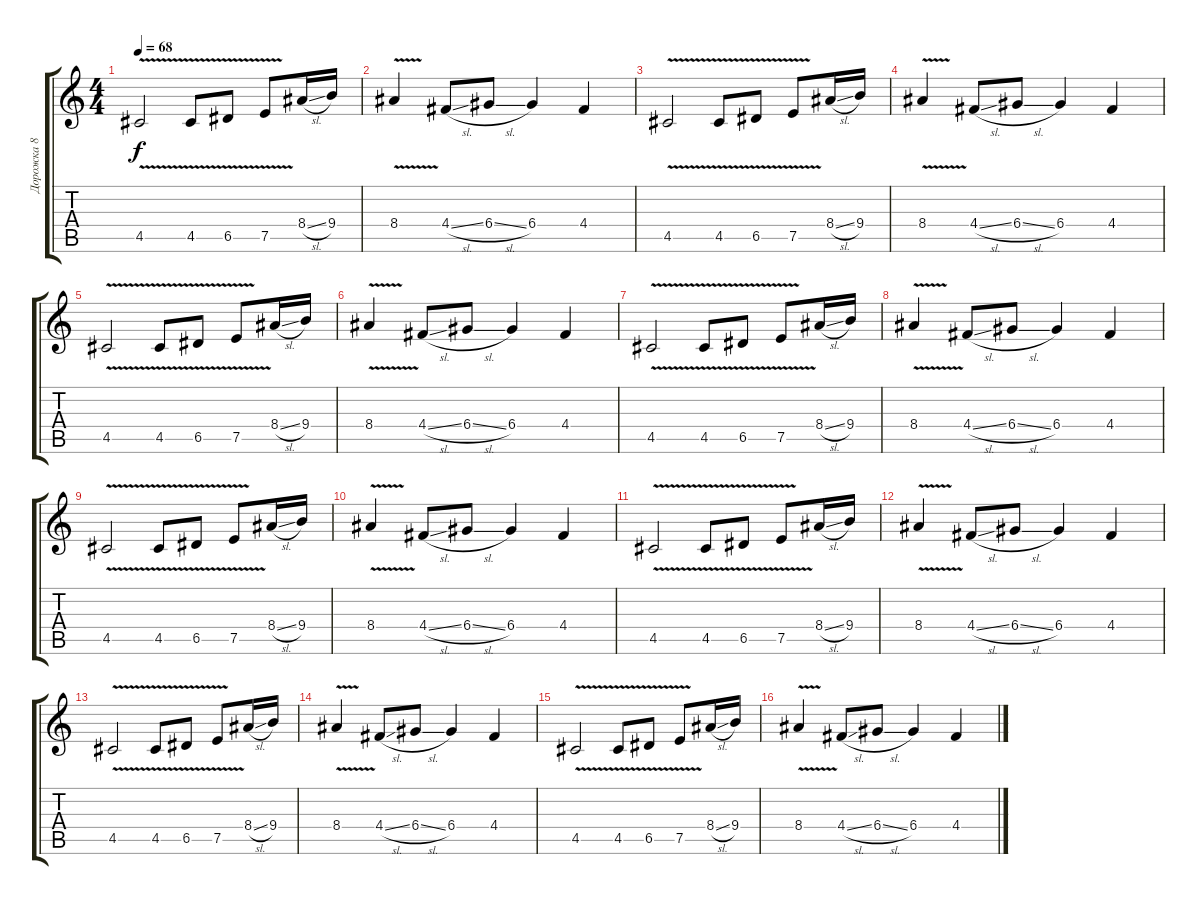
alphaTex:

\track ("Дорожка 8" "Дорожка 8") {instrument overdrivenguitar}
\staff {score tabs}
\tuning (E4 B3 G3 D3 A2 E2) {hide}
\ts (4 4)
\tempo 68
\clef g2
\ks c
4.5{v}.2{dy f} 4.5{v}.8 6.5{v}.8 7.5{v}.8 8.4{sl}.16 9.4.16 |
8.4{v}.4 4.4{sl}.8 6.4{sl}.8 6.4.4 4.4.4 |
4.5{v}.2 4.5{v}.8 6.5{v}.8 7.5{v}.8 8.4{sl}.16 9.4.16 |
8.4{v}.4 4.4{sl}.8 6.4{sl}.8 6.4.4 4.4.4 |
4.5{v}.2 4.5{v}.8 6.5{v}.8 7.5{v}.8 8.4{sl}.16 9.4.16 |
8.4{v}.4 4.4{sl}.8 6.4{sl}.8 6.4.4 4.4.4 |
4.5{v}.2 4.5{v}.8 6.5{v}.8 7.5{v}.8 8.4{sl}.16 9.4.16 |
8.4{v}.4 4.4{sl}.8 6.4{sl}.8 6.4.4 4.4.4 |
4.5{v}.2 4.5{v}.8 6.5{v}.8 7.5{v}.8 8.4{sl}.16 9.4.16 |
8.4{v}.4 4.4{sl}.8 6.4{sl}.8 6.4.4 4.4.4 |
4.5{v}.2 4.5{v}.8 6.5{v}.8 7.5{v}.8 8.4{sl}.16 9.4.16 |
8.4{v}.4 4.4{sl}.8 6.4{sl}.8 6.4.4 4.4.4 |
4.5{v}.2 4.5{v}.8 6.5{v}.8 7.5{v}.8 8.4{sl}.16 9.4.16 |
8.4{v}.4 4.4{sl}.8 6.4{sl}.8 6.4.4 4.4.4 |
4.5{v}.2 4.5{v}.8 6.5{v}.8 7.5{v}.8 8.4{sl}.16 9.4.16 |
8.4{v}.4 4.4{sl}.8 6.4{sl}.8 6.4.4 4.4.4
